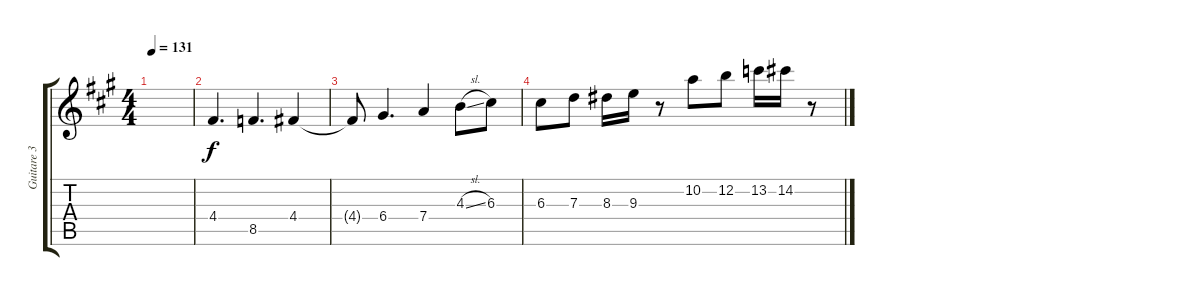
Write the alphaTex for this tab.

\track ("Guitare 3" "Guitare 3") {instrument overdrivenguitar}
\staff {score tabs}
\tuning (E4 B3 G3 D3 A2 E2) {hide}
\ts (4 4)
\tempo 131
\clef g2
\ks a
|
4.4.4{d} 8.5.4{d} 4.4.4 |
4.4{t}.8 6.4.4{d} 7.4.4 4.3{sl}.8 6.3.8 |
6.3.8 7.3.8 8.3.16 9.3.16 r.8 10.2.8 12.2.8 13.2.16 14.2.16 r.8
